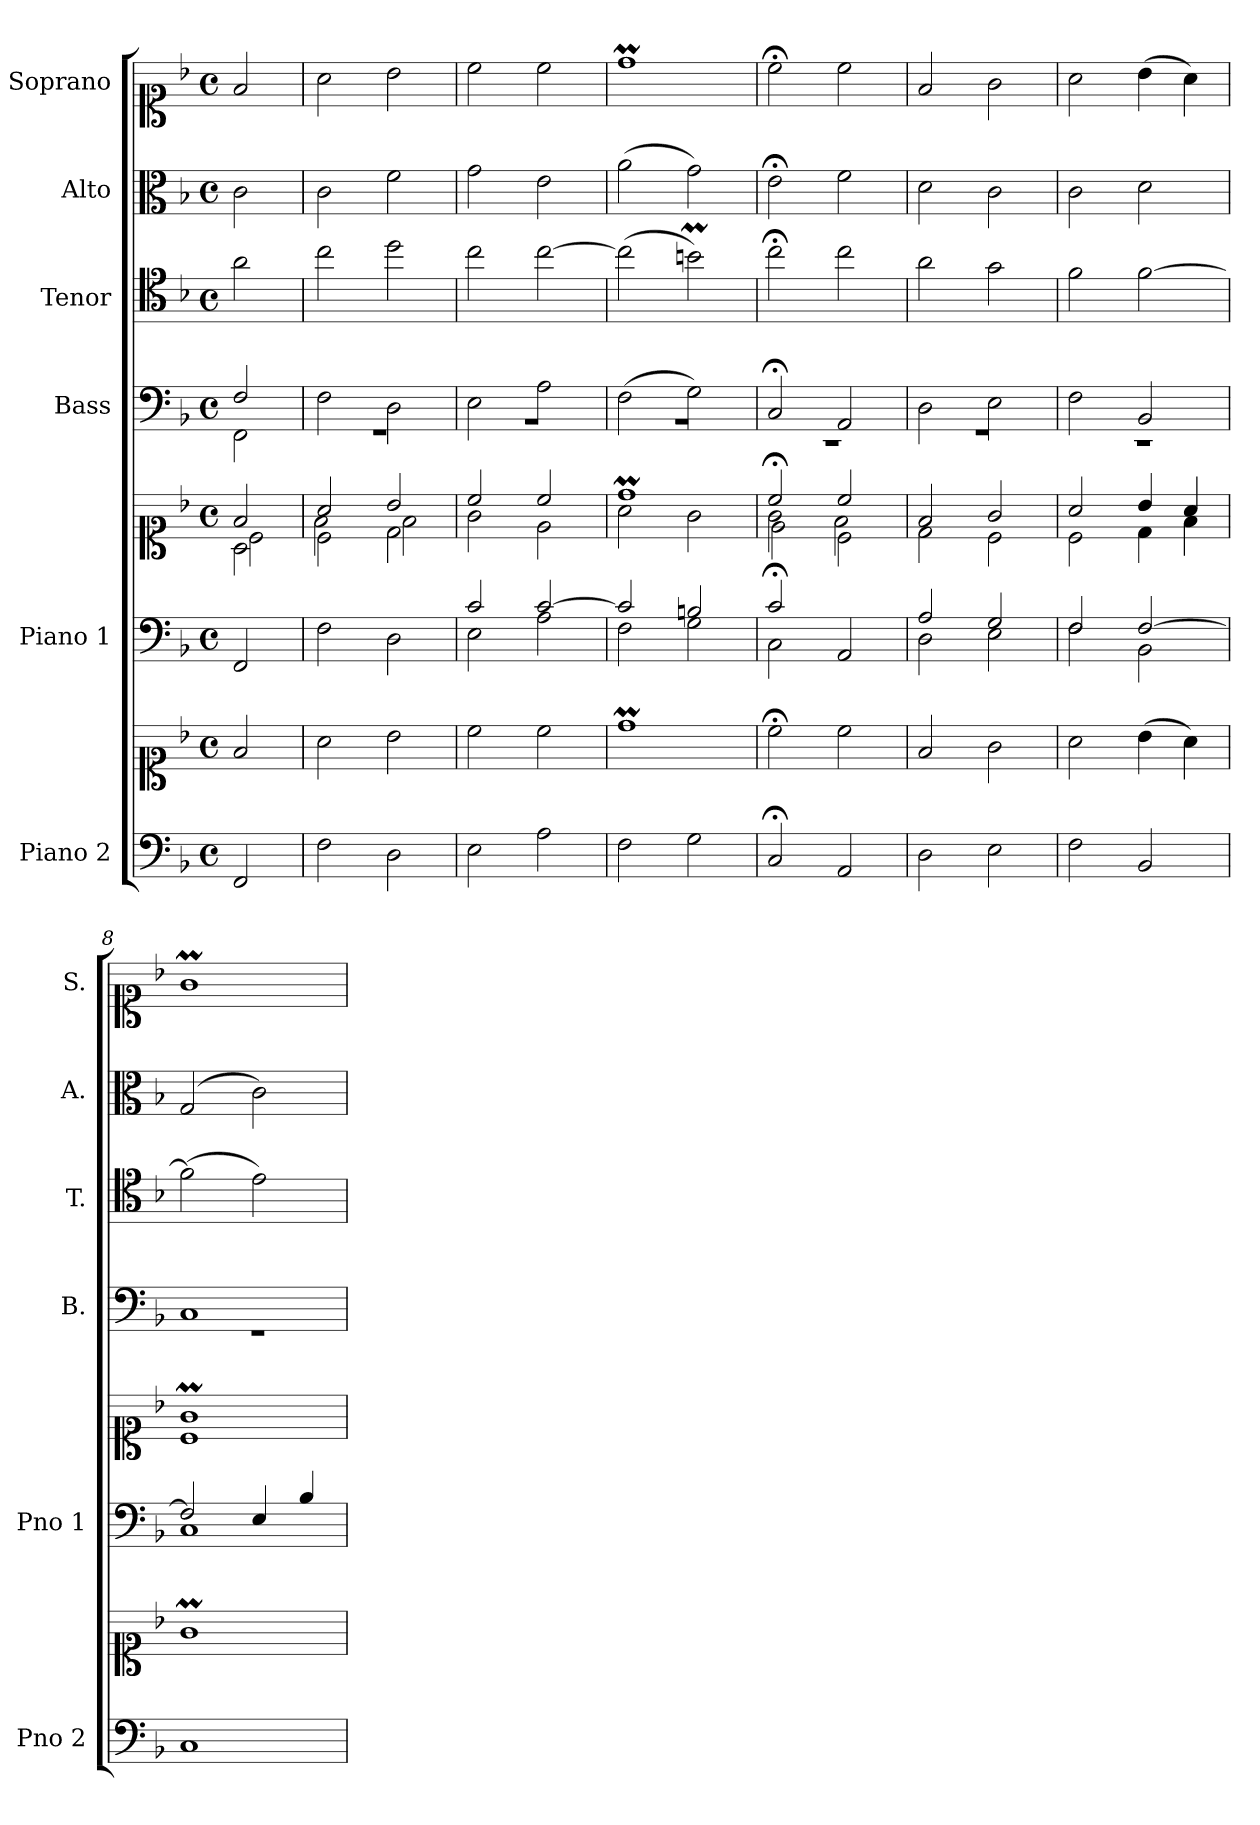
**kern	**kern	**kern	**kern	**kern	**kern	**kern	**kern
*part6	*part6	*part5	*part5	*part4	*part3	*part2	*part1
*staff8	*staff7	*staff6	*staff5	*staff4	*staff3	*staff2	*staff1
*I"Piano 2	*	*I"Piano 1	*	*I"Bass	*I"Tenor	*I"Alto	*I"Soprano
*I'Pno 2	*	*I'Pno 1	*	*I'B.	*I'T.	*I'A.	*I'S.
*clefF4	*clefC1	*clefF4	*clefC1	*clefF4	*clefC4	*clefC3	*clefC1
*	*	*	*	*	*ITrd7c12	*	*
*k[b-]	*k[b-]	*k[b-]	*k[b-]	*k[b-]	*k[b-]	*k[b-]	*k[b-]
*F:	*F:	*F:	*F:	*F:	*F:	*F:	*F:
*M4/4	*M4/4	*M4/4	*M4/4	*M4/4	*M4/4	*M4/4	*M4/4
*met(c)	*met(c)	*met(c)	*met(c)	*met(c)	*met(c)	*met(c)	*met(c)
=1	=1	=1	=1	=1	=1	=1	=1
*	*	*	*^	*^	*	*	*
*	*	*	*	*^	*	*	*	*	*
2FF/	2f/	2FF/	2f/	2A\	2c\	2F/	2FF\	2A\	2c\	2f/
=2	=2	=2	=2	=2	=2	=2	=2	=2	=2	=2
2F\	2a\	2F\	2a/	2c\	2f\	2F\	1r	2c\	2c\	2a\
2D\	2b-\	2D\	2b-/	2d\	2f\	2D\	.	2d\	2f\	2b-\
*	*	*	*	*v	*v	*	*	*	*	*
=3	=3	=3	=3	=3	=3	=3	=3	=3	=3
*	*	*^	*	*	*	*	*	*	*
2E\	2cc\	2c/	2E\	2cc/	2g\	2E\	1r	2c\	2g\	2cc\
2A\	2cc\	[>2c/	2A\	2cc/	2e\	2A\	.	[>2c\	2e\	2cc\
=4	=4	=4	=4	=4	=4	=4	=4	=4	=4	=4
2F\	1ddM\	2c/]	2F\	1ddM/	2a\	(2F\	1r	(2c\]	(2a\	1ddM\
2G\	.	2Bn/	2G\	.	2g\	2G\)	.	2Bnm\)	2g\)	.
=5	=5	=5	=5	=5	=5	=5	=5	=5	=5	=5
*	*	*	*	*^	*^	*	*	*	*	*
2C;/	2cc;<\	2c;/	2C\	2cc;</	2ryy	2g\	2e\	2C;</	1r	2c;<\	2e;<\	2cc;<\
2AA/	2cc\	2ryy	2AA/	2cc/	2c\	2f\	2ryy	2AA/	.	2c\	2f\	2cc\
*	*	*	*	*	*v	*v	*v	*	*	*	*	*
=6	=6	=6	=6	=6	=6	=6	=6	=6	=6	=6
2D\	2f/	2A/	2D\	2f/	2d\	2D\	1r	2A\	2d\	2f/
2E\	2g\	2G/	2E\	2g/	2c\	2E\	.	2G\	2c\	2g\
=7	=7	=7	=7	=7	=7	=7	=7	=7	=7	=7
2F\	2a\	2F/	2F\	2a/	2c\	2F\	1r	2F\	2c\	2a\
2BB-/	(4b-\	[>2F/	2BB-\	4b-/	4d\	2BB-/	.	[>2F\	2d\	(4b-\
.	4a\)	.	.	4a/	4f\	.	.	.	.	4a\)
=8	=8	=8	=8	=8	=8	=8	=8	=8	=8	=8
1C/	1gM\	2F/]	1C\	1gM/	1c\	1C/	1r	(2F\]	(2G/	1gM\
.	.	4E/	.	.	.	.	.	2E\)	2c\)	.
.	.	4B-/	.	.	.	.	.	.	.	.
*	*	*v	*v	*	*	*v	*v	*	*	*
*	*	*	*v	*v	*	*	*	*
=	=	=	=	=	=	=	=
*-	*-	*-	*-	*-	*-	*-	*-
